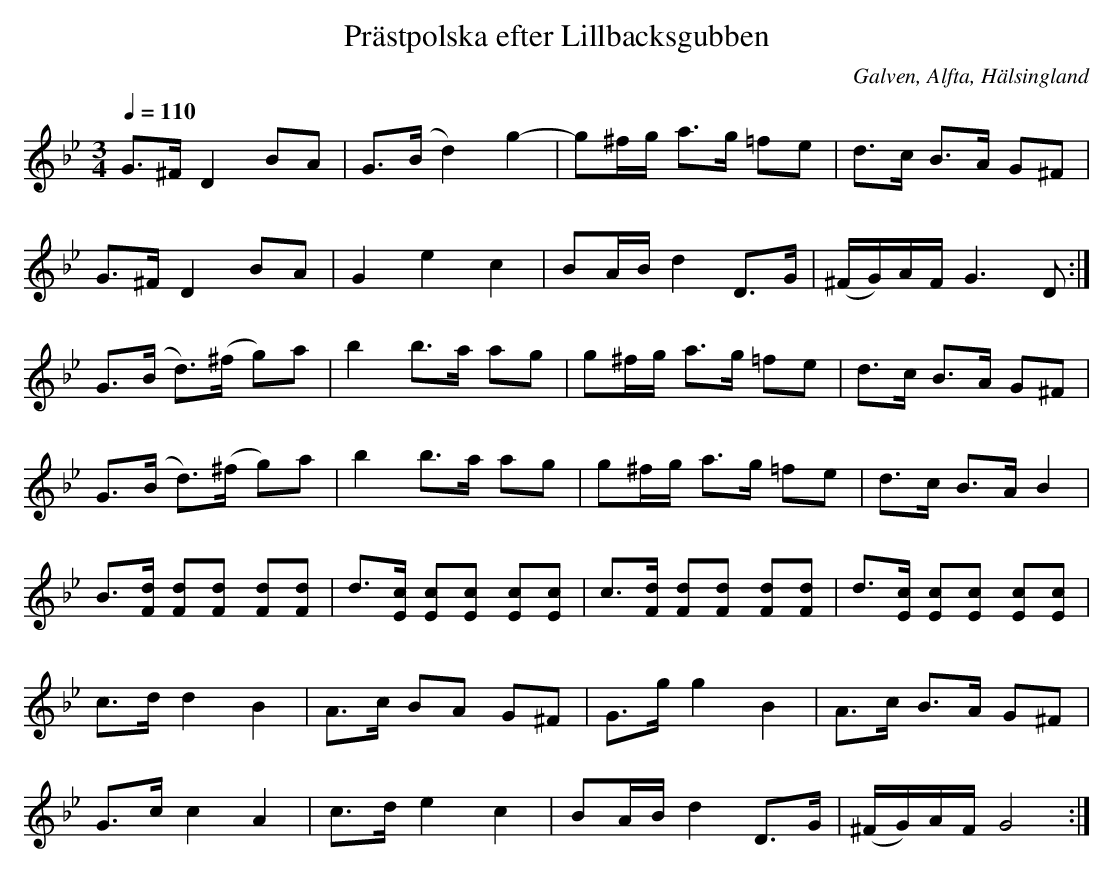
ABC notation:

X:1
T:Prästpolska efter Lillbacksgubben
O:Galven, Alfta, Hälsingland
M:3/4
L:1/8
Q:1/4=110
K:Gm
G>^F   D2       BA         | G>(B   d2)      g2-       | g^f/g/ a>g =fe | d>c         B>A G^F  |
G>^F   D2       BA         | G2     e2       c2           | BA/B/  d2 D>G  | (^F/G/)A/F/ G3 D  :|
G>(B   d>)(^f   g)a        | b2     b>a      ag         | g^f/g/ a>g =fe | d>c         B>A G^F  |
G>(B   d>)(^f   g)a        | b2     b>a      ag         | g^f/g/ a>g =fe | d>c         B>A B2   |
B>[Fd] [Fd][Fd] [Fd][Fd] | d>[Ec] [Ec][Ec] [Ec][Ec] | \
c>[Fd] [Fd][Fd] [Fd][Fd] | d>[Ec] [Ec][Ec] [Ec][Ec] |
c>d    d2       B2           | A>c    BA       G^F       | G>g    g2 B2     | A>c         B>A G^F  |
G>c    c2       A2           | c>d    e2       c2        | BA/B/  d2 D>G   | (^F/G/)A/F/ G4      :|
